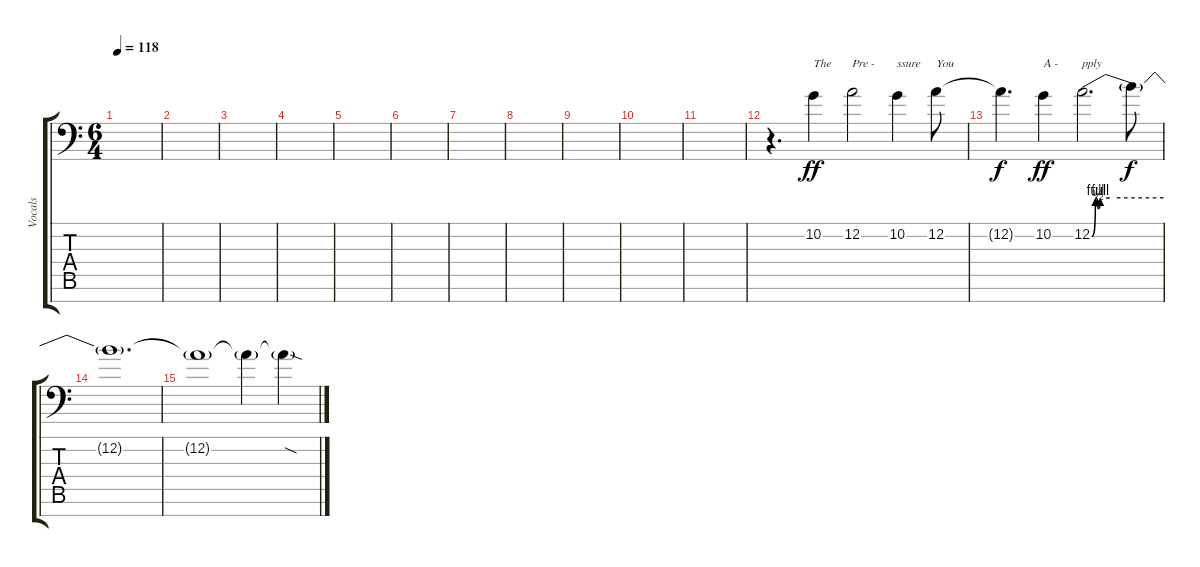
\track ("Vocals" "Vocals") {instrument bassoon}
\staff {score tabs}
\tuning (D4 A3 E3 D3 A2 E2 A1) {hide}
\ts (6 4)
\tempo 118
\clef f4
\ks c
|
\section ("" "")
|
|
|
|
|
|
|
|
|
|
r.4{d} 10.2.4{txt "The" dy ff} 12.2.2{txt "Pre -"} 10.2.4{txt "ssure"} 12.2.8{txt "You"} |
12.2{t}.4{d dy f} 10.2.4{txt "A - " dy ff} 12.2{be (custom 0 0 3 4 5 2 7 4 15 4 60 4)}.2{d txt "pply"} 12.2{t}.8{dy f} |
\section ("" "")
12.2{t}.1{d volume 9} |
12.2{t}.1 12.2{t}.4 12.2{sod t}.4
